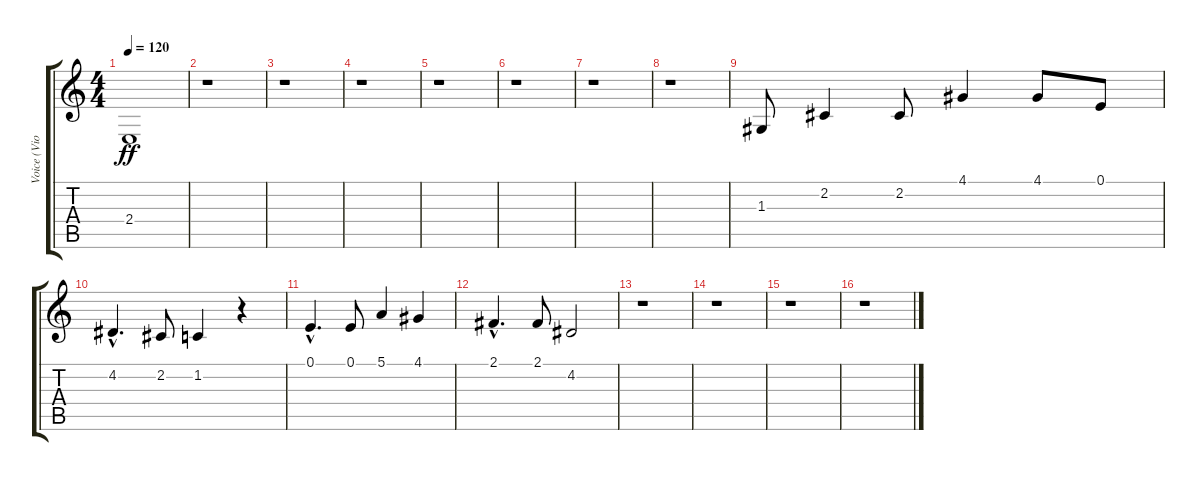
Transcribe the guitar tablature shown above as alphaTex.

\track ("Voice (Violin)" "Voice (Vio") {instrument flute}
\staff {score tabs}
\tuning (E4 B3 G3 D3 A2 E2) {hide}
\ts (4 4)
\tempo 120
\clef g2
\ks c
2.4.1{dy ff} |
r.1 |
r.1 |
r.1 |
r.1 |
r.1 |
r.1 |
r.1 |
1.3.8 2.2.4 2.2.8 4.1.4 4.1.8 0.1.8 |
4.2{hac}.4{d} 2.2.8 1.2.4 r.4 |
0.1{hac}.4{d} 0.1.8 5.1.4 4.1.4 |
2.1{hac}.4{d} 2.1.8 4.2.2 |
r.1 |
r.1 |
r.1 |
r.1
